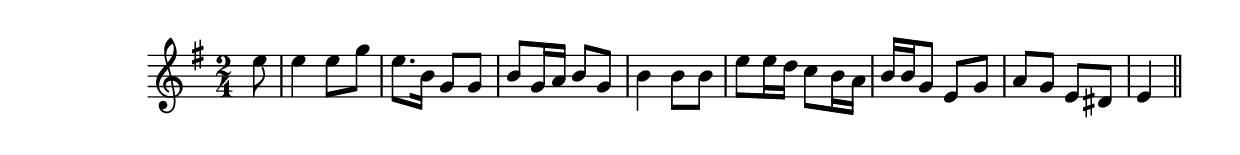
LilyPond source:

\version "2.14.0"
%{\header {
  title = "Every Hour in the Day (Georgia)"
  composer = "anonymous"
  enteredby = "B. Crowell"
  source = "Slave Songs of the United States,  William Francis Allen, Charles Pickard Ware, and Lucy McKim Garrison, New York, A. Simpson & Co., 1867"
}%}
\score{{\key e \minor
\time 2/4
%{\tempo 8=110
%}\relative e'' {
  \partial 8
   e8 | e4 e8 g | e8. b16 g8 g | b8 g16 a b8 g | b4 b8 b | e8 e16 d c8 b16 a | b16 b g8 e g | a8 g e dis | e4
  \bar "||"
}

}}